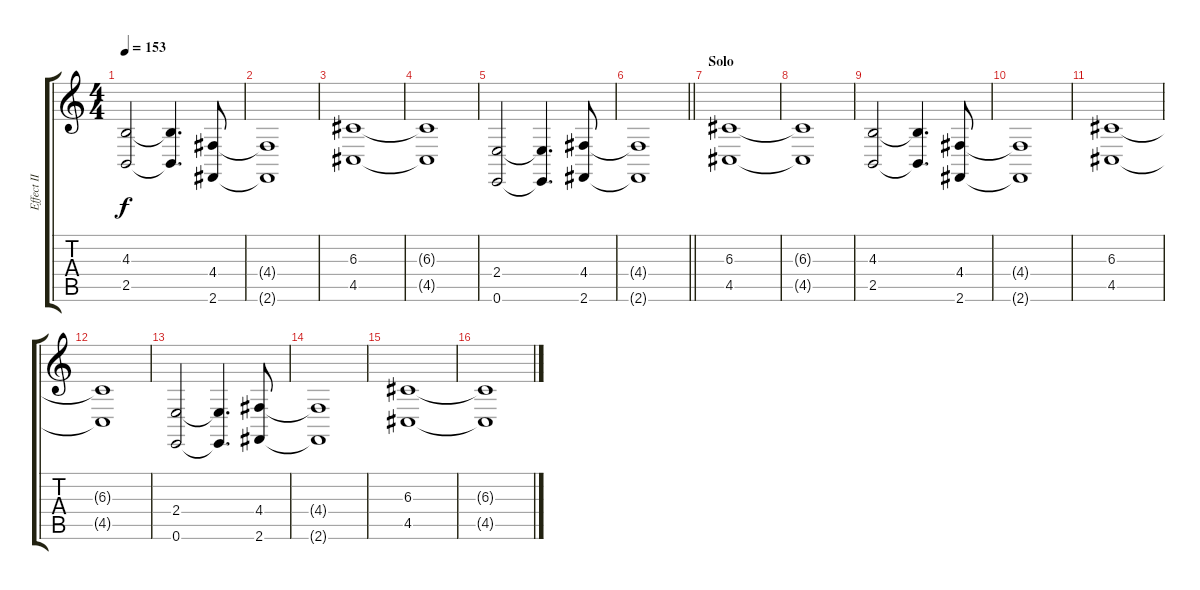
\track ("Effect II [Captain]" "Effect II ") {instrument seashore}
\staff {score tabs}
\tuning (E4 B3 G3 D3 A2 E2) {hide}
\ts (4 4)
\tempo 153
\clef g2
\ks c
(4.3 2.5).2{dy f} (4.3{t} 2.5{t}).4{d} (4.4 2.6).8 |
(4.4{t} 2.6{t}).1 |
(6.3 4.5).1 |
(6.3{t} 4.5{t}).1 |
(2.4 0.6).2 (2.4{t} 0.6{t}).4{d} (4.4 2.6).8 |
\barLineRight lightlight
(4.4{t} 2.6{t}).1 |
\section ("" "Solo")
(6.3 4.5).1 |
(6.3{t} 4.5{t}).1 |
(4.3 2.5).2 (4.3{t} 2.5{t}).4{d} (4.4 2.6).8 |
(4.4{t} 2.6{t}).1 |
(6.3 4.5).1 |
(6.3{t} 4.5{t}).1 |
(2.4 0.6).2 (2.4{t} 0.6{t}).4{d} (4.4 2.6).8 |
(4.4{t} 2.6{t}).1 |
(6.3 4.5).1 |
(6.3{t} 4.5{t}).1
